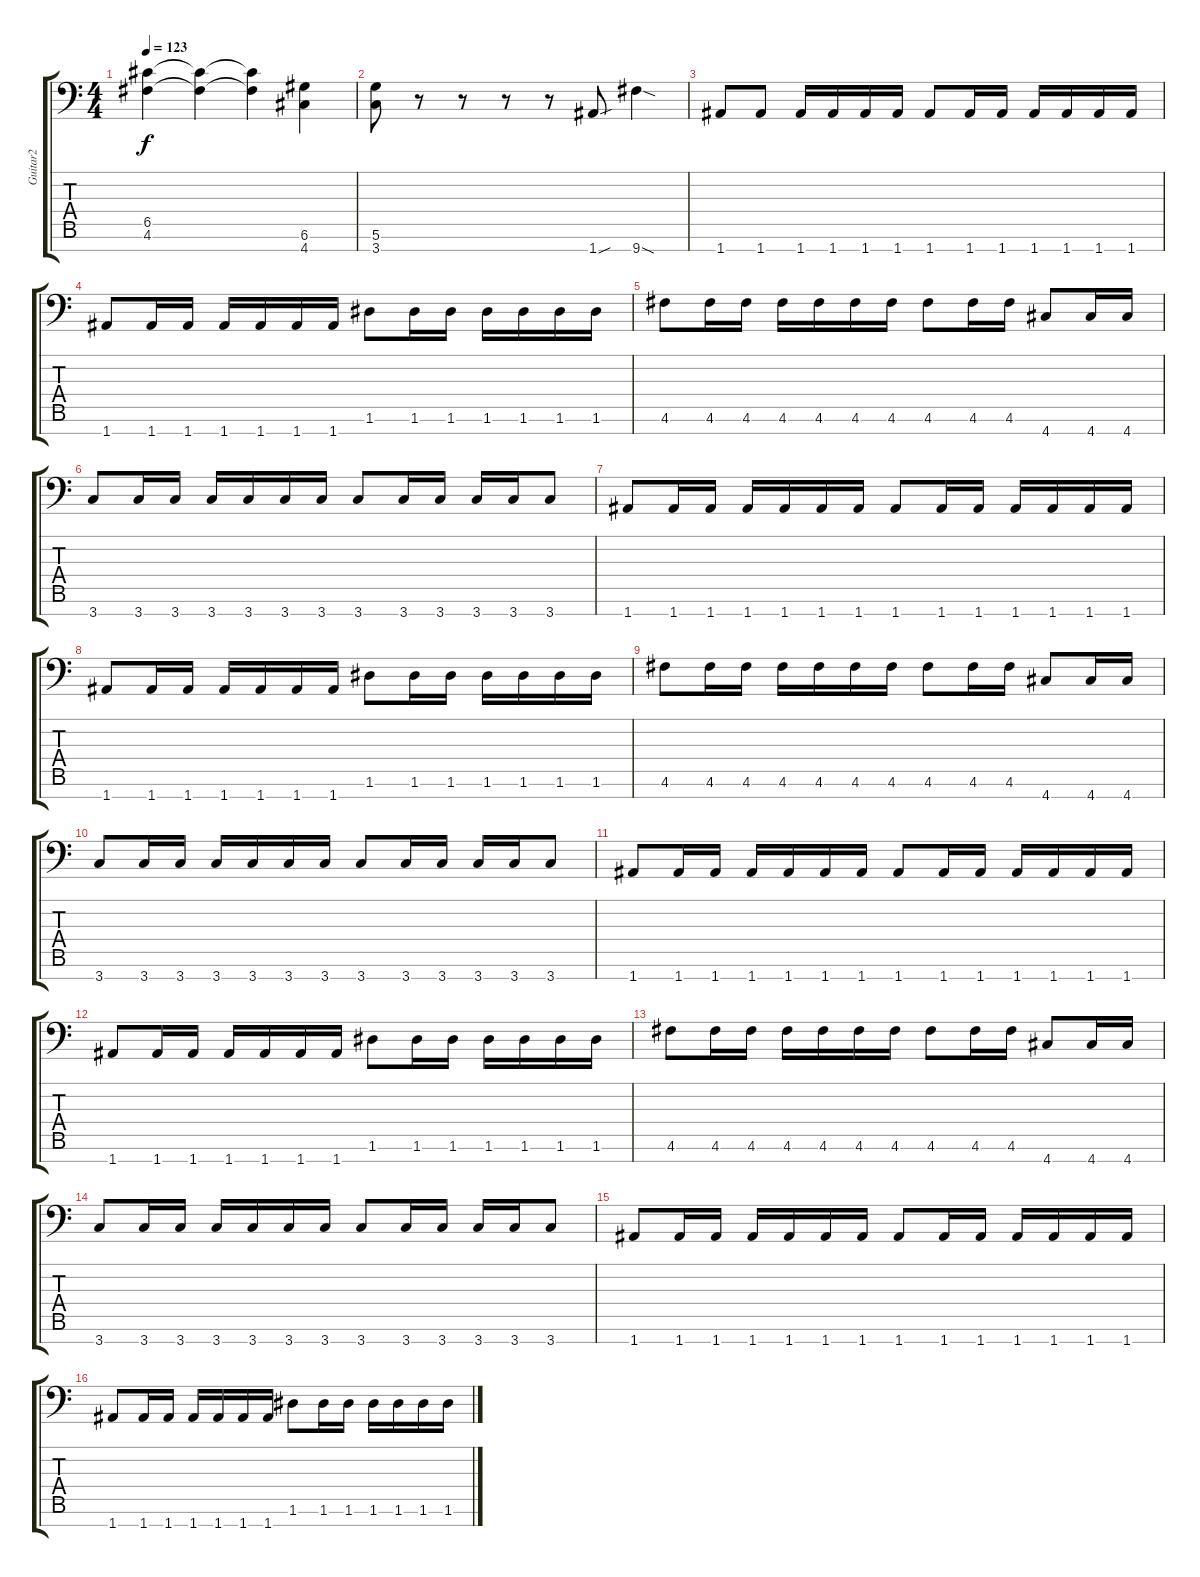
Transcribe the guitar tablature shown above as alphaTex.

\track ("Guitar2" "Guitar2") {instrument distortionguitar}
\staff {score tabs}
\tuning (D4 A3 F3 C3 G2 D2 A1) {hide}
\ts (4 4)
\tempo 123
\clef f4
\ks c
(6.5 4.6).4{dy f} (6.5{t} 4.6{t}).4 (6.5{t} 4.6{t}).4 (6.6 4.7).4 |
(5.6 3.7).8 r.8 r.8 r.8 r.8 1.7{sou}.8 9.7{sod}.4 |
1.7.8 1.7.8 1.7.16 1.7.16 1.7.16 1.7.16 1.7.8 1.7.16 1.7.16 1.7.16 1.7.16 1.7.16 1.7.16 |
1.7.8 1.7.16 1.7.16 1.7.16 1.7.16 1.7.16 1.7.16 1.6.8 1.6.16 1.6.16 1.6.16 1.6.16 1.6.16 1.6.16 |
4.6.8 4.6.16 4.6.16 4.6.16 4.6.16 4.6.16 4.6.16 4.6.8 4.6.16 4.6.16 4.7.8 4.7.16 4.7.16 |
3.7.8 3.7.16 3.7.16 3.7.16 3.7.16 3.7.16 3.7.16 3.7.8 3.7.16 3.7.16 3.7.16 3.7.16 3.7.8 |
1.7.8 1.7.16 1.7.16 1.7.16 1.7.16 1.7.16 1.7.16 1.7.8 1.7.16 1.7.16 1.7.16 1.7.16 1.7.16 1.7.16 |
1.7.8 1.7.16 1.7.16 1.7.16 1.7.16 1.7.16 1.7.16 1.6.8 1.6.16 1.6.16 1.6.16 1.6.16 1.6.16 1.6.16 |
4.6.8 4.6.16 4.6.16 4.6.16 4.6.16 4.6.16 4.6.16 4.6.8 4.6.16 4.6.16 4.7.8 4.7.16 4.7.16 |
3.7.8 3.7.16 3.7.16 3.7.16 3.7.16 3.7.16 3.7.16 3.7.8 3.7.16 3.7.16 3.7.16 3.7.16 3.7.8 |
1.7.8 1.7.16 1.7.16 1.7.16 1.7.16 1.7.16 1.7.16 1.7.8 1.7.16 1.7.16 1.7.16 1.7.16 1.7.16 1.7.16 |
1.7.8 1.7.16 1.7.16 1.7.16 1.7.16 1.7.16 1.7.16 1.6.8 1.6.16 1.6.16 1.6.16 1.6.16 1.6.16 1.6.16 |
4.6.8 4.6.16 4.6.16 4.6.16 4.6.16 4.6.16 4.6.16 4.6.8 4.6.16 4.6.16 4.7.8 4.7.16 4.7.16 |
3.7.8 3.7.16 3.7.16 3.7.16 3.7.16 3.7.16 3.7.16 3.7.8 3.7.16 3.7.16 3.7.16 3.7.16 3.7.8 |
1.7.8 1.7.16 1.7.16 1.7.16 1.7.16 1.7.16 1.7.16 1.7.8 1.7.16 1.7.16 1.7.16 1.7.16 1.7.16 1.7.16 |
1.7.8 1.7.16 1.7.16 1.7.16 1.7.16 1.7.16 1.7.16 1.6.8 1.6.16 1.6.16 1.6.16 1.6.16 1.6.16 1.6.16
